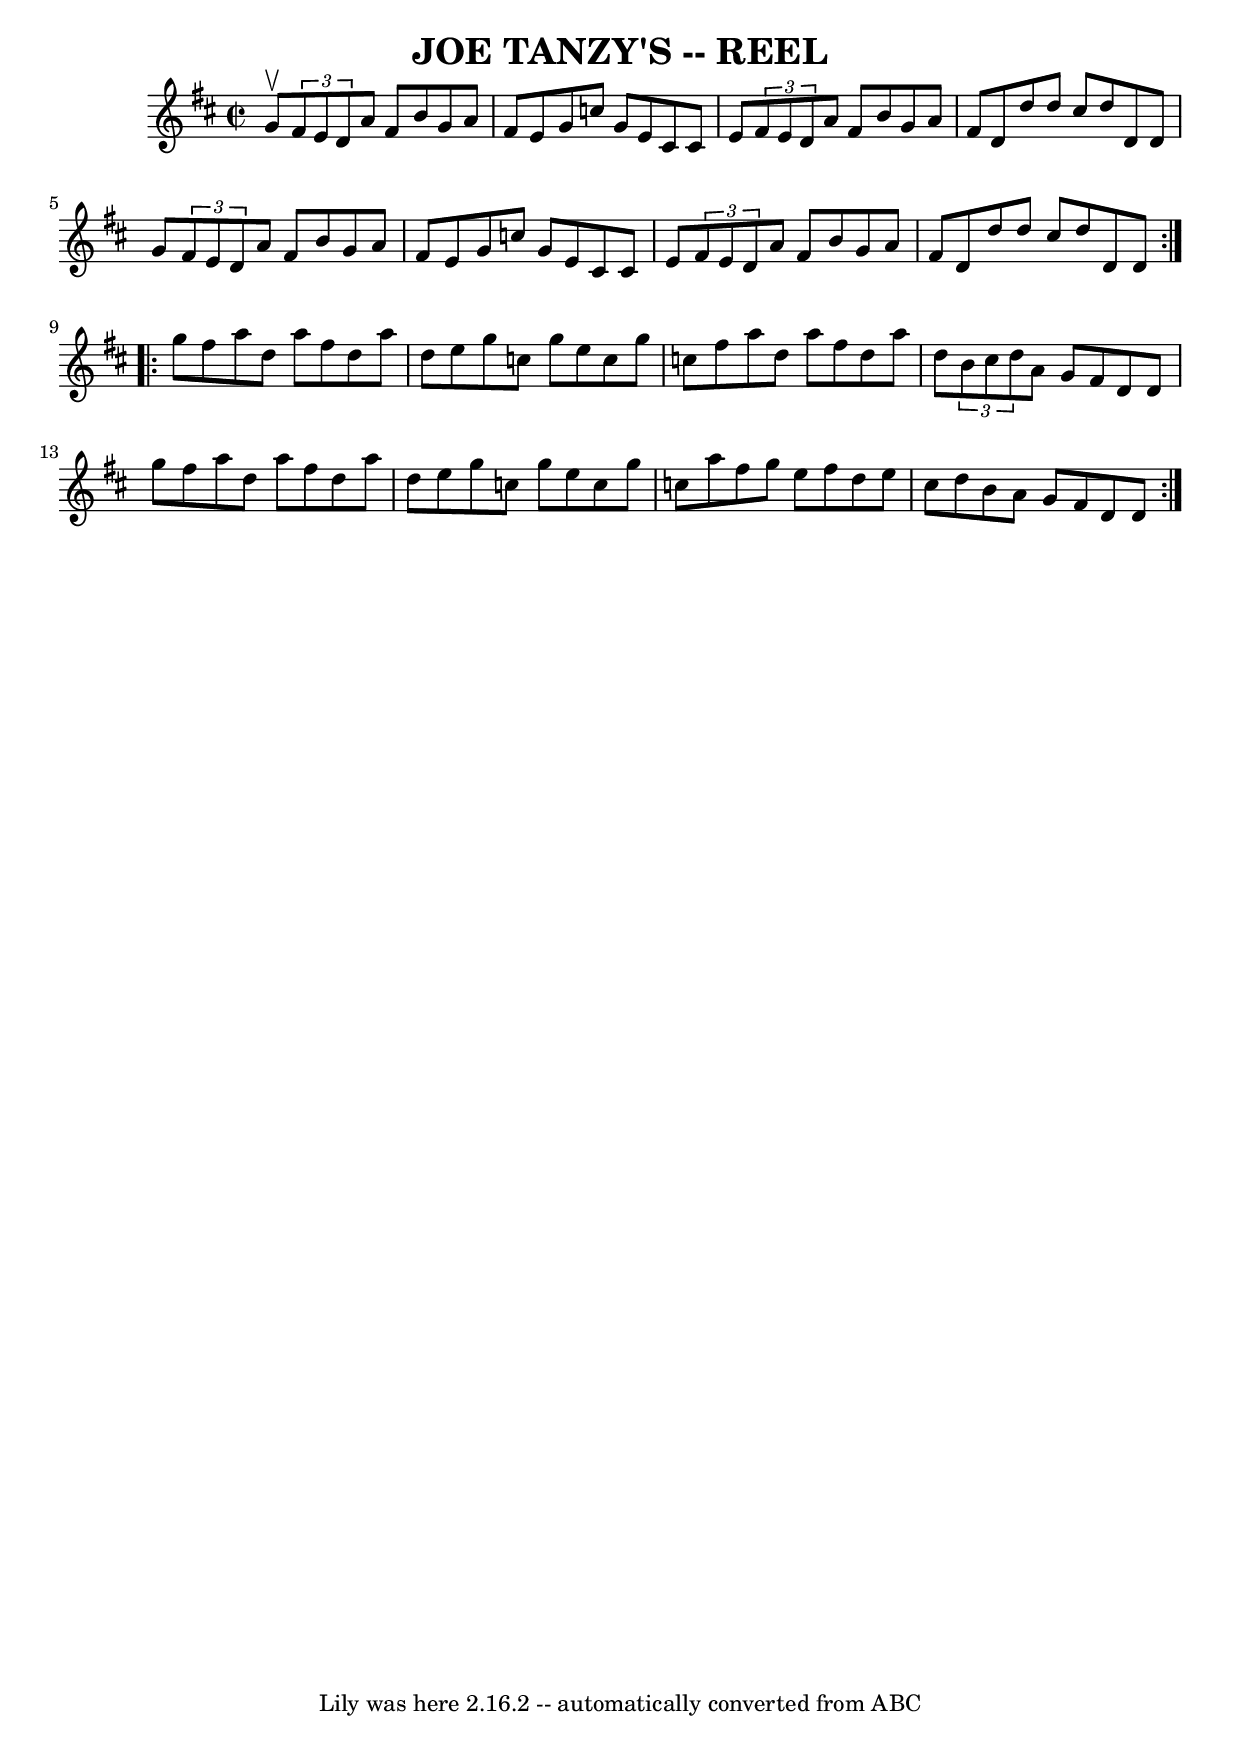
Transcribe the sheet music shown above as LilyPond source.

\version "2.16.2"
\include "Mammoth.ily"
\header {
  %% book = "Ryan's Mammoth Collection of Fiddle Tunes"
  crossRefNumber = "1"
  footnotes = ""
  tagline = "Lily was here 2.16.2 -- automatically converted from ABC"
  title = "JOE TANZY'S -- REEL"

}
voicedefault =  {



  \repeat volta 2 {

    \override Staff.TimeSignature #'style = #'C
    \time 2/2 
    \key d \major
    g'8^\upbow       |
    \times 2/3 { fis'8    
		 e'8 d'8  
	       } a'8 fis'8 b'8 g'8 a'8 fis'8    |
    e'8    
    g'8 c''8 g'8 e'8 cis'8 cis'8 e'8    |
    \times 2/3 {   
      fis'8 e'8 d'8  
    } a'8 fis'8 b'8 g'8 a'8 fis'8    |
    
    d'8 d''8 d''8 cis''8 d''8 d'8 d'8 g'8    |
     |
    \times 2/3 { fis'8 e'8 d'8  
	       } a'8 fis'8 b'8 g'8   
    a'8 fis'8    |
    e'8 g'8 c''8 g'8 e'8 cis'8 cis'8  
    e'8    |
    \times 2/3 { fis'8 e'8 d'8  
	       } a'8 fis'8 b'8 
    g'8 a'8 fis'8    |
    d'8 d''8 d''8 cis''8 d''8    
    d'8 d'8    
  }     
  \repeat volta 2 {
    g''8        |
    fis''8 a''8   
    d''8 a''8 fis''8 d''8 a''8 d''8    |
    e''8 g''8    
    c''8 g''8 e''8 c''8 g''8 c''8    |
    fis''8 a''8    
    d''8 a''8 fis''8 d''8 a''8 d''8    |
    \times 2/3 { b'8 
		 cis''8 d''8  
	       } a'8 g'8 fis'8 d'8 d'8 g''8    |
     |
    fis''8 a''8 d''8 a''8 fis''8 d''8 a''8 d''8     |
    e''8 g''8 c''8 g''8 e''8 c''8 g''8 c''8     |
    a''8 fis''8 g''8 e''8 fis''8 d''8 e''8 cis''8    |
    d''8 b'8 a'8 g'8 fis'8 d'8 d'8    
  }   

}

\score{
  <<

    \context Staff="default"
    {
      \voicedefault 
      
    }

  >>
  \layout {
    
  }
  \midi {
  }

}
